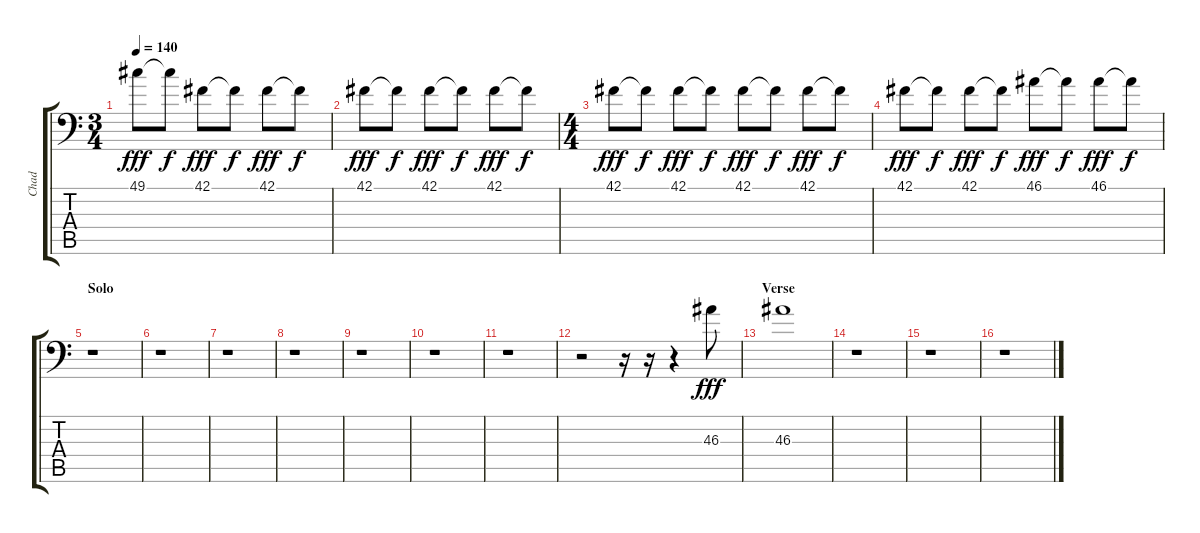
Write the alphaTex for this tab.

\track ("Chad" "Chad") {instrument acousticgrandpiano}
\staff {score tabs}
\tuning (C-1 C-1 C-1 C-1 C-1 C-1) {hide}
\ts (3 4)
\tempo 140
\clef f4
\ks c
49.1.8{dy fff} 49.1{t}.8{dy f} 42.1.8{dy fff} 42.1{t}.8{dy f} 42.1.8{dy fff} 42.1{t}.8{dy f} |
42.1.8{dy fff} 42.1{t}.8{dy f} 42.1.8{dy fff} 42.1{t}.8{dy f} 42.1.8{dy fff} 42.1{t}.8{dy f} |
\ts (4 4)
42.1.8{dy fff} 42.1{t}.8{dy f} 42.1.8{dy fff} 42.1{t}.8{dy f} 42.1.8{dy fff} 42.1{t}.8{dy f} 42.1.8{dy fff} 42.1{t}.8{dy f} |
42.1.8{dy fff} 42.1{t}.8{dy f} 42.1.8{dy fff} 42.1{t}.8{dy f} 46.1.8{dy fff} 46.1{t}.8{dy f} 46.1.8{dy fff} 46.1{t}.8{dy f} |
\section ("" "Solo")
r.1 |
r.1 |
r.1 |
r.1 |
r.1 |
r.1 |
r.1 |
r.2 r.16 r.16 r.4 46.3.8{dy fff} |
\section ("" "Verse")
46.3.1 |
r.1 |
r.1 |
r.1
